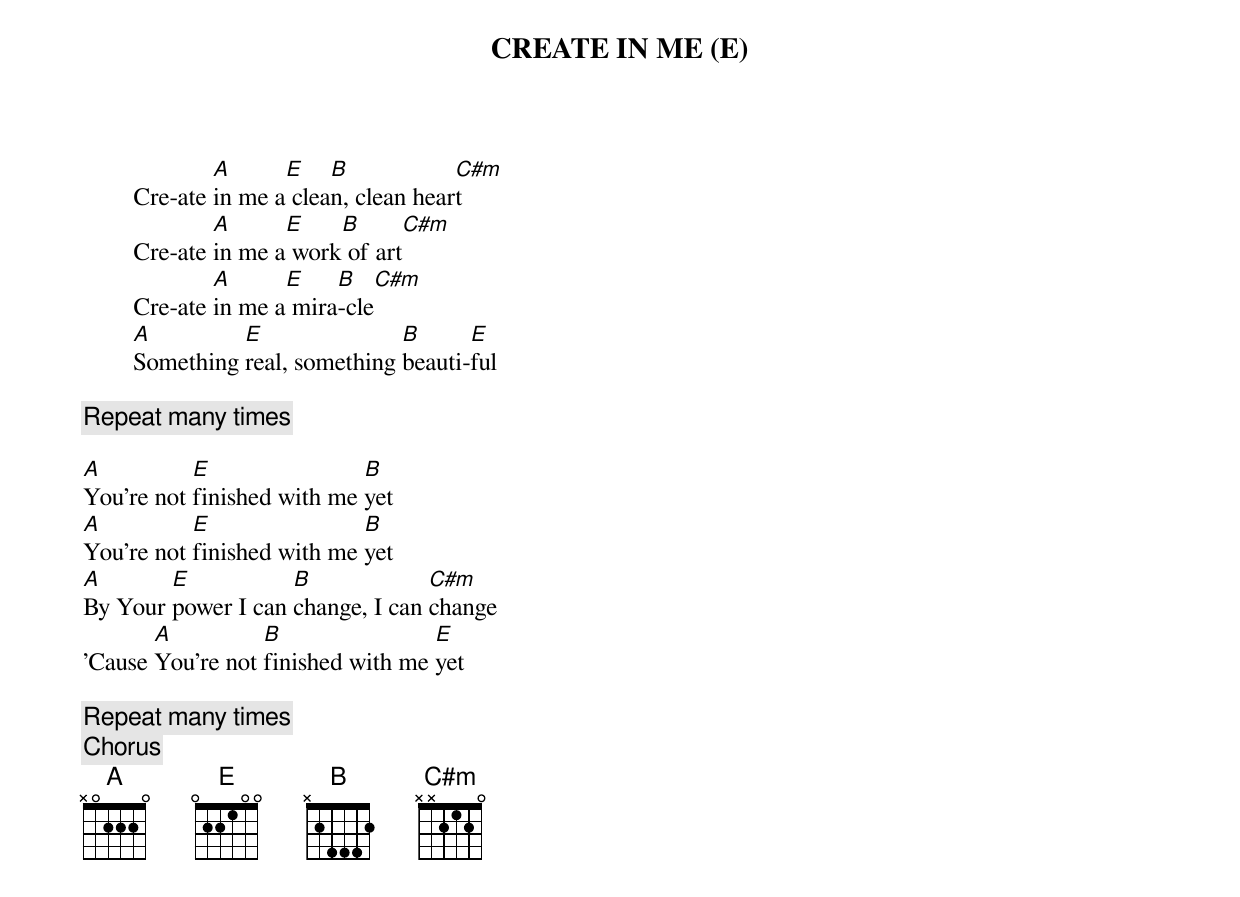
CREATE IN ME (E)

		A      E    B            C#m
	Cre-ate in me a clean, clean heart
		A      E    B       C#m
	Cre-ate in me a work of art
		A      E    B    C#m
	Cre-ate in me a mira-cle
	A         E               B      E
	Something real, something beauti-ful

	[Repeat many times]

A          E                B
You're not finished with me yet
A          E                B
You're not finished with me yet
A       E           B             C#m
By Your power I can change, I can change
       A          B                E
'Cause You're not finished with me yet

[Repeat many times]
[Chorus]
